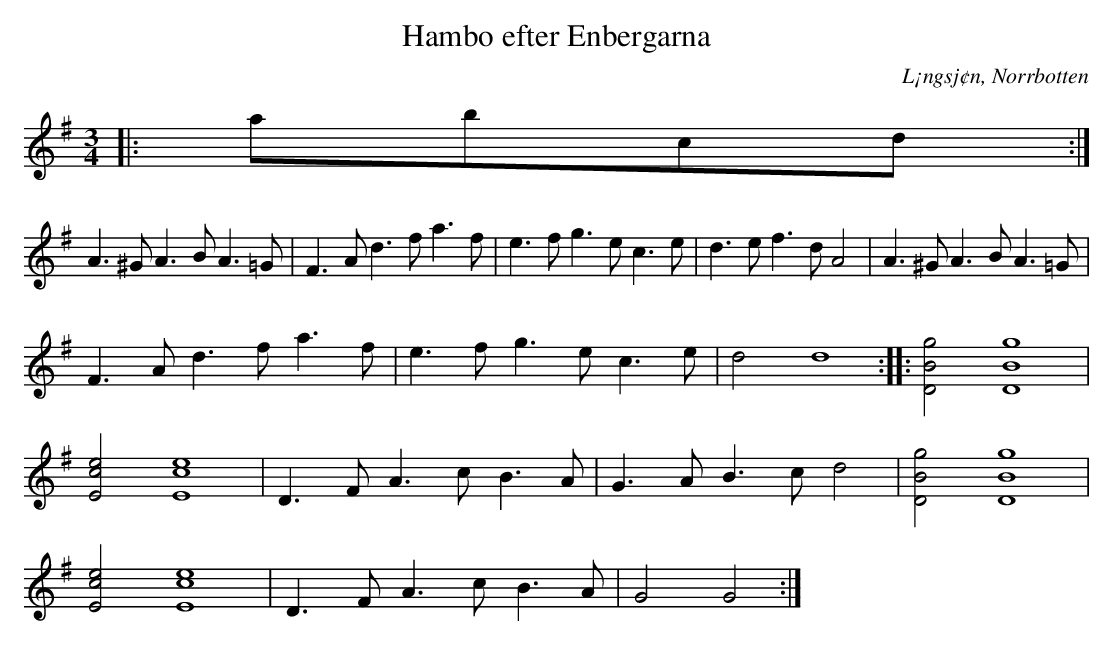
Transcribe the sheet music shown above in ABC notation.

X:1
T:Hambo efter Enbergarna
O:L¡ngsj¢n, Norrbotten
M:3/4
L:1/8
K:G
|: abcd :|
A2>^G2 A2>B2 A2>=G2 | F2>A2 d2>f2 a2>f2 | e2>f2 g2>e2 c2>e2 | d2>e2 f2>d2 A4 | A2>^G2 A2>B2 A2>=G2 |
F2>A2 d2>f2 a2>f2 | e2>f2 g2>e2 c2>e2 | d4 d8 ::[K:G] [g4B4D4] [g8B8D8] |
[e4c4E4] [e8c8E8] | D2>F2 A2>c2 B2>A2 | G2>A2 B2>c2 d4 | [g4B4D4] [g8B8D8] |
[e4c4E4] [e8c8E8] | D2>F2 A2>c2 B2>A2 | G4 G4 :|
